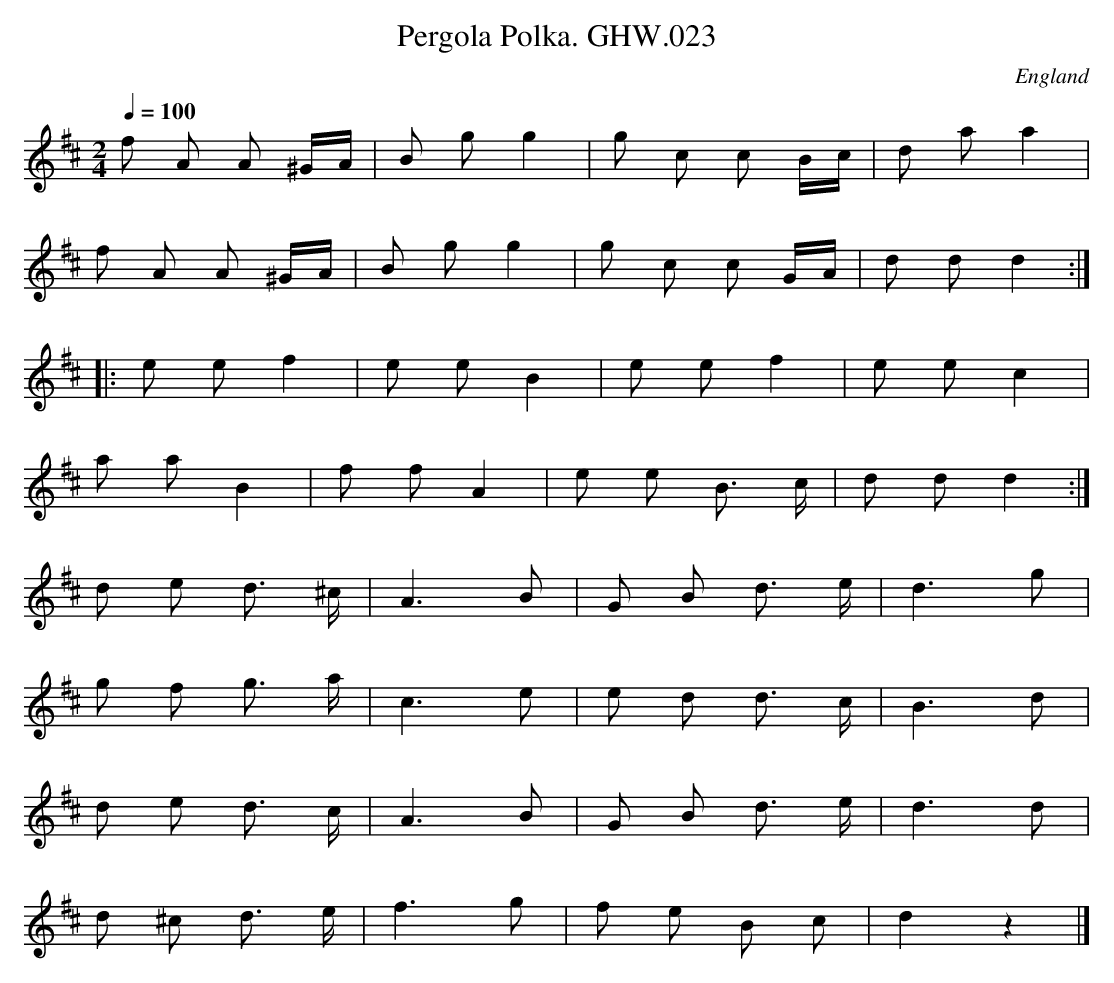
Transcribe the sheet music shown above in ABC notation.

X:1
T:Pergola Polka. GHW.023
L:1/8
M:2/4
O:England
Q:1/4=100
K:D
f A A ^G/A/|B g g2|g c c B/c/|d a a2|!
f A A ^G/A/|B g g2|g c c G/A/|d d d2:|!
|:e e f2| e e B2|e e f2|e e c2|!
a a B2|f f A2|e e B3/ c/|d d d2:|!
d e d3/ ^c/|A3 B|G B d3/ e/|d3 g|!
g f g3/ a/|c3 e|e d d3/ c/|B3 d|!
d e d3/ c/|A3 B|G B d3/ e/|d3 d|!
d ^c d3/ e/|f3 g|f e B c|d2 z2|]
